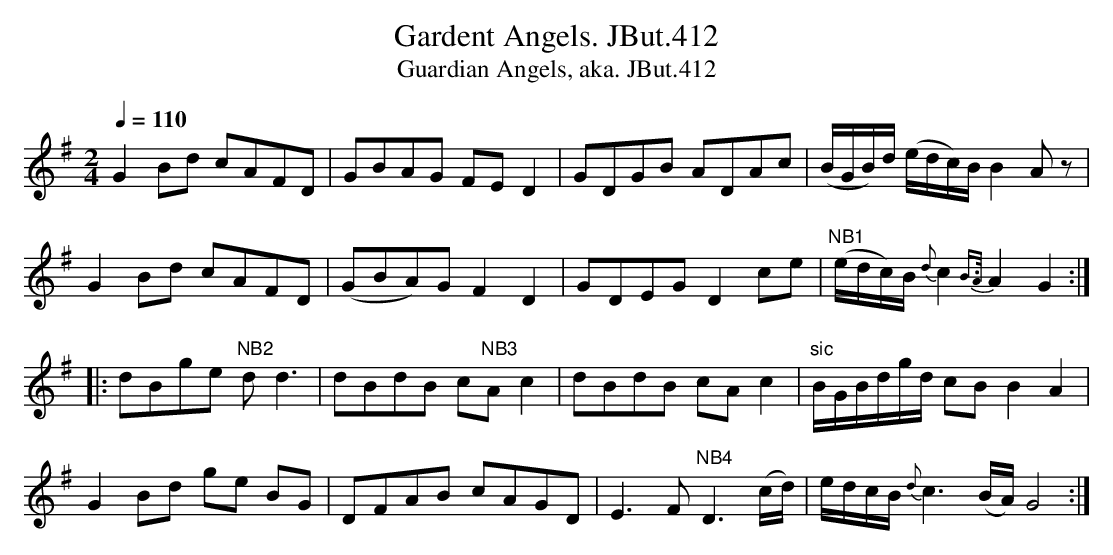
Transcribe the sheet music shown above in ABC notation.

X:1
T:Gardent Angels. JBut.412
T:Guardian Angels, aka. JBut.412
M:2/4
L:1/8
Q:1/4=110
K:G
G2 Bd  cAFD|GBAG FE D2|GDGB ADAc|(B/G/B/)d/ (e/d/c/)B/ B2Az|
G2 Bd  cAFD|(GBA)G F2D2|GDEG D2 ce|"NB1"(e/d/c/)B/{d}c2{B>A}A2G2:|
|:dBge "NB2"dd3|dBdB c"NB3"Ac2|dBdB cAc2|"sic"B/G/B/d/g/d/ cB B2 A2|
G2 Bd ge BG|DFAB cAGD|E3F"NB4"D3(c/d/)|e/d/c/B/ {d}c3 (B/A/)G4:|
